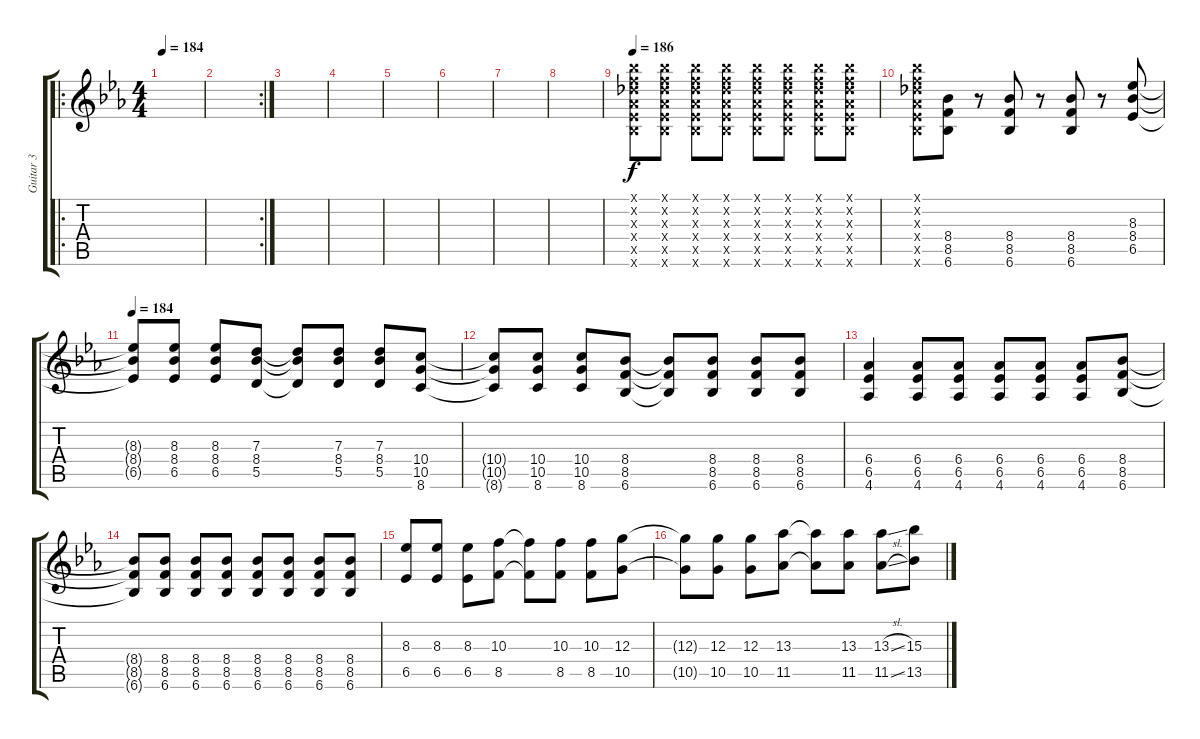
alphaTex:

\track ("Guitar 3" "Guitar 3") {instrument distortionguitar}
\staff {score tabs}
\tuning (E4 B3 G3 D3 A2 E2) {hide}
\ro
\ts (4 4)
\tempo 184
\clef g2
\ks eb
|
\rc 2
|
|
|
|
|
|
|
\tempo 186
(6.1{x} 6.2{x} 6.3{x} 6.4{x} 6.5{x} 6.6{x}).8 (6.1{x} 6.2{x} 6.3{x} 6.4{x} 6.5{x} 6.6{x}).8 (6.1{x} 6.2{x} 6.3{x} 6.4{x} 6.5{x} 6.6{x}).8 (6.1{x} 6.2{x} 6.3{x} 6.4{x} 6.5{x} 6.6{x}).8 (6.1{x} 6.2{x} 6.3{x} 6.4{x} 6.5{x} 6.6{x}).8 (6.1{x} 6.2{x} 6.3{x} 6.4{x} 6.5{x} 6.6{x}).8 (6.1{x} 6.2{x} 6.3{x} 6.4{x} 6.5{x} 6.6{x}).8 (6.1{x} 6.2{x} 6.3{x} 6.4{x} 6.5{x} 6.6{x}).8 |
(6.1{x} 6.2{x} 6.3{x} 6.4{x} 6.5{x} 6.6{x}).8 (8.4 8.5 6.6).8{dy f} r.8 (8.4 8.5 6.6).8 r.8 (8.4 8.5 6.6).8 r.8 (8.3 8.4 6.5).8 |
\tempo 184
(8.3{t} 8.4{t} 6.5{t}).8 (8.3 8.4 6.5).8 (8.3 8.4 6.5).8 (7.3 8.4 5.5).8 (7.3{t} 8.4{t} 5.5{t}).8 (7.3 8.4 5.5).8 (7.3 8.4 5.5).8 (10.4 10.5 8.6).8 |
(10.4{t} 10.5{t} 8.6{t}).8 (10.4 10.5 8.6).8 (10.4 10.5 8.6).8 (8.4 8.5 6.6).8 (8.4{t} 8.5{t} 6.6{t}).8 (8.4 8.5 6.6).8 (8.4 8.5 6.6).8 (8.4 8.5 6.6).8 |
(6.4 6.5 4.6).4 (6.4 6.5 4.6).8 (6.4 6.5 4.6).8 (6.4 6.5 4.6).8 (6.4 6.5 4.6).8 (6.4 6.5 4.6).8 (8.4 8.5 6.6).8 |
(8.4{t} 8.5{t} 6.6{t}).8 (8.4 8.5 6.6).8 (8.4 8.5 6.6).8 (8.4 8.5 6.6).8 (8.4 8.5 6.6).8 (8.4 8.5 6.6).8 (8.4 8.5 6.6).8 (8.4 8.5 6.6).8 |
(8.3 6.5).8 (8.3 6.5).8 (8.3 6.5).8 (10.3 8.5).8 (10.3{t} 8.5{t}).8 (10.3 8.5).8 (10.3 8.5).8 (12.3 10.5).8 |
(12.3{t} 10.5{t}).8 (12.3 10.5).8 (12.3 10.5).8 (13.3 11.5).8 (13.3{t} 11.5{t}).8 (13.3 11.5).8 (13.3{sl} 11.5{sl}).8 (15.3 13.5).8
